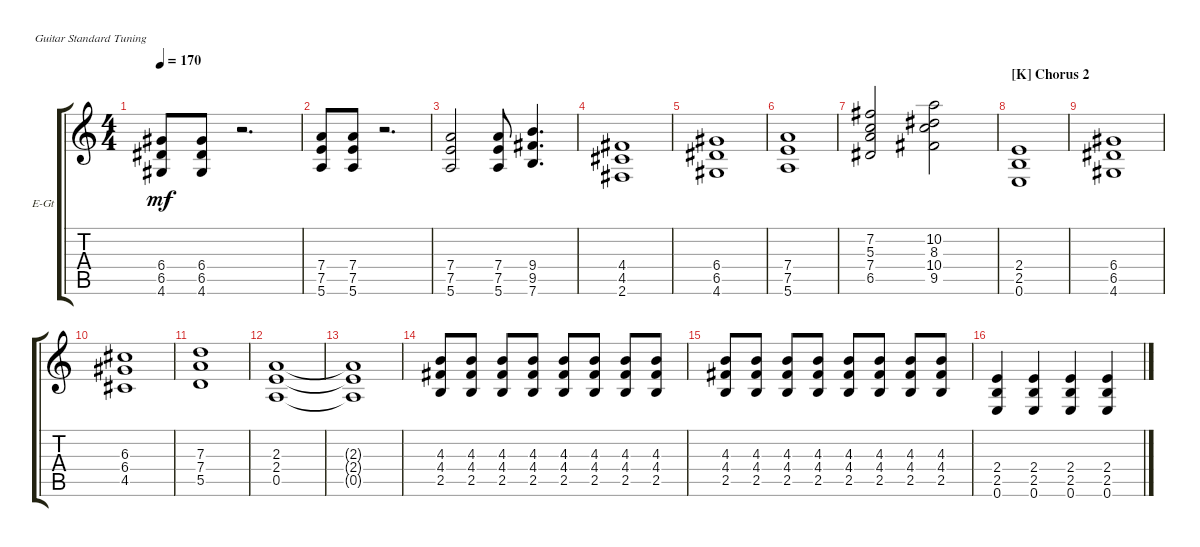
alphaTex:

\defaultSystemsLayout 4
\bracketExtendMode groupsimilarinstruments
\firstSystemTrackNameOrientation horizontal
\otherSystemsTrackNameOrientation horizontal
\track ("Rhythm Guitar (Drive)" "E-Gt") {instrument overdrivenguitar}
\staff {score tabs}
\tuning (E4 B3 G3 D3 A2 E2)
\ts (4 4)
\tempo 170
\clef g2
\ks c
(6.5 4.6 6.4).8{dy mf} (6.5 4.6 6.4).8 r.2{d} |
(7.5 5.6 7.4).8 (7.5 5.6 7.4).8 r.2{d} |
(5.6 7.5 7.4).2 (5.6 7.5 7.4).8 (7.6 9.5 9.4).4{d} |
(2.6 4.5 4.4).1 |
(4.6 6.5 6.4).1 |
(5.6 7.5 7.4).1 |
(6.5 7.4 5.3 7.2).2 (9.5 10.4 8.3 10.2).2 |
\section ("K" "Chorus 2")
(0.6 2.5 2.4).1 |
(4.6 6.5 6.4).1 |
(4.5 6.4 6.3).1 |
(5.5 7.4 7.3).1 |
(0.5 2.4 2.3).1 |
(0.5{t} 2.4{t} 2.3{t}).1 |
(2.5 4.4 4.3).8 (4.3 4.4 2.5).8 (2.5 4.4 4.3).8 (4.3 4.4 2.5).8 (2.5 4.4 4.3).8 (4.3 4.4 2.5).8 (2.5 4.4 4.3).8 (4.3 4.4 2.5).8 |
(2.5 4.4 4.3).8 (4.3 4.4 2.5).8 (2.5 4.4 4.3).8 (4.3 4.4 2.5).8 (2.5 4.4 4.3).8 (4.3 4.4 2.5).8 (2.5 4.4 4.3).8 (4.3 4.4 2.5).8 |
(0.6 2.5 2.4).4 (0.6 2.5 2.4).4 (0.6 2.5 2.4).4 (0.6 2.5 2.4).4
